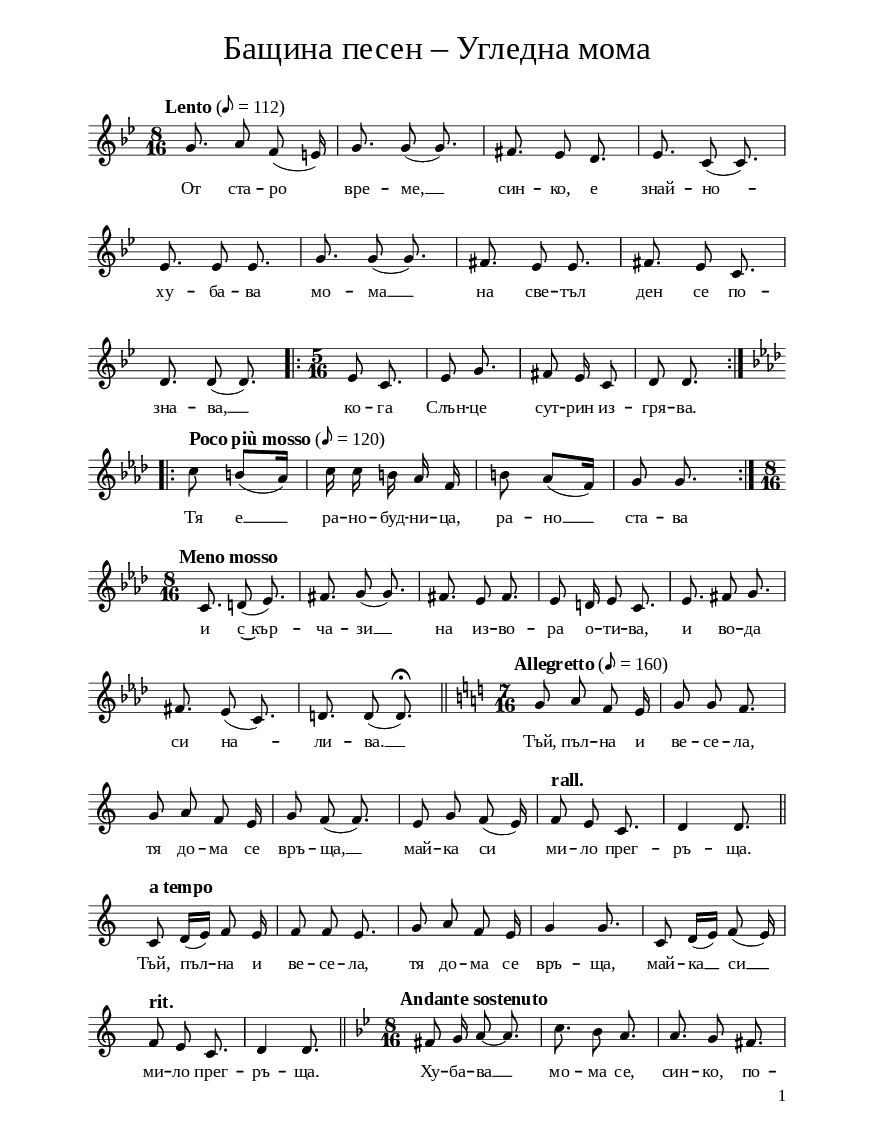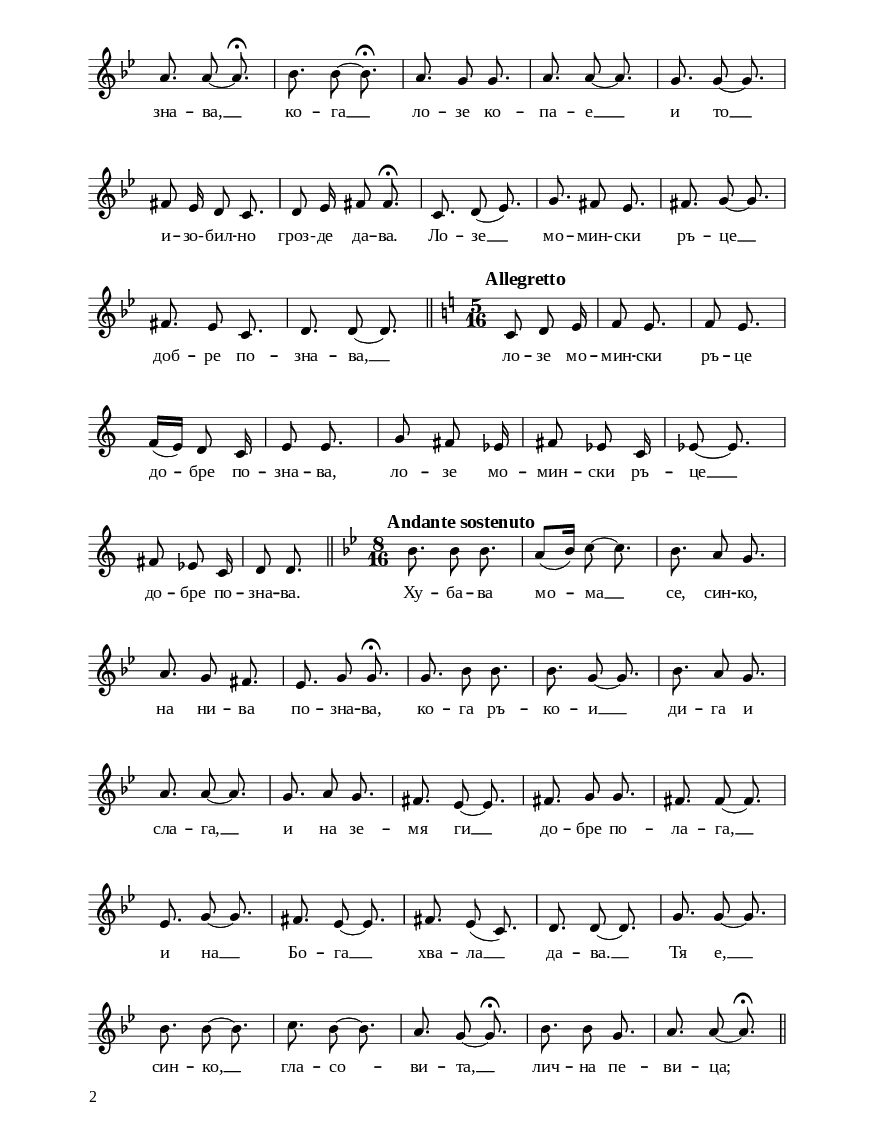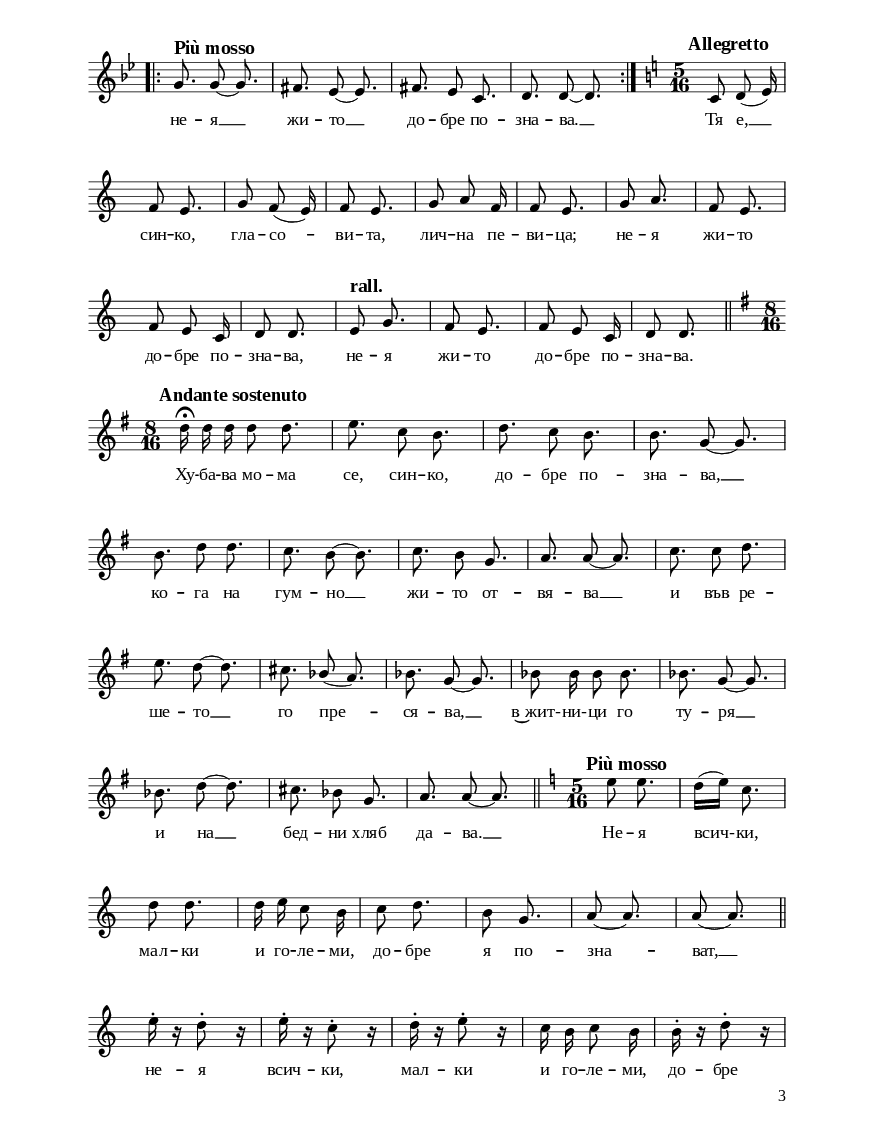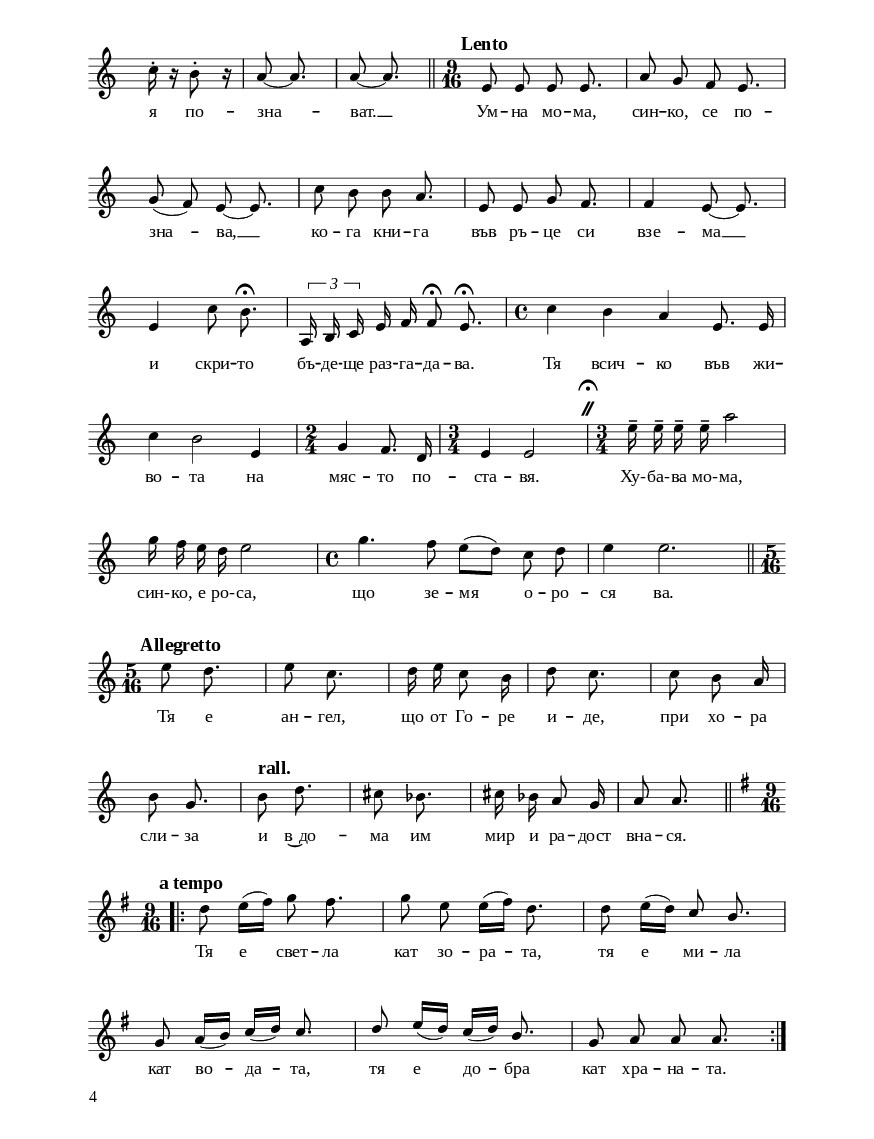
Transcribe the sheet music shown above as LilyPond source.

\version "2.24.4"

% include paper part and global functions
\include "include/globals.ily"
\bookpart {
  \label #'ref138
  \tocItem \markup "Бащина песен – Угледна мома"
  \paper {
    print-all-headers = ##t
    print-page-number = ##t
    print-first-page-number = ##t

    % put page numbers on the bottom
    oddHeaderMarkup = \markup ""
    evenHeaderMarkup = \markup ""
    oddFooterMarkup = \markup
    \fill-line {
      ""
      \if \should-print-page-number \fromproperty #'page:page-number-string
    }
    evenFooterMarkup = \markup
    \fill-line {
      \if \should-print-page-number \fromproperty #'page:page-number-string
      ""
    }

    left-margin = 1.5\cm
    right-margin = 1.5\cm
    top-margin = 1.6\cm
    bottom-margin = 1.2\cm
    ragged-bottom = ##t % do not spread the staves to fill the whole vertical space

    % change distance between staves
    system-system-spacing =
    #'((basic-distance . 11.5)
       (minimum-distance . 6)
       (padding . 1)
       (stretchability . 12))
  }
  \score {
    \layout {
      indent = 0.0\cm % remove first line indentation
      ragged-last = ##f % do spread last line to fill the whole space
      \override Staff.BarLine.thick-thickness = #4 %make the end and repeat bars thiner
      \override Score.VoltaBracket.font-size = #-1.7 % make the repeat number fontsize smaller
      

      \context {
        \Score
        \omit BarNumber %remove bar numbers
        \override KeySignature.X-offset = #-1.2 % decrease keysigniture offset
        \override TimeSignature.X-offset = #-1.8 % decrease time signiture offset
        \override MetronomeMark.font-size = #1.5 % increase the tempo fontsize
        \override TupletNumber.font-size = #0.4 % increase the triol number

      } % context

      \context {
        % change staff size
        \Staff
        fontSize = #+0 % affects notes size only
        \override StaffSymbol.staff-space = #(magstep -3)
        \override StaffSymbol.thickness = #0.5
        \override BarLine.hair-thickness = #1
        %\override StaffSymbol.ledger-line-thickness = #'(0 . 0)
      }

      \context {
        % adjust space between staff and lyrics and between the two lyric lines
        \Lyrics
        \override VerticalAxisGroup.nonstaff-relatedstaff-spacing = #'((padding . 1))
        \override VerticalAxisGroup.nonstaff-nonstaff-spacing = #'((minimum-distance . 2))
        includeGraceNotes = ##t
      }
    } % layout

    \new Voice  \relative c' {
      \clef treble
      \key g \minor
      \time 8/16
      \tempoFunc "Lento" 8 "112"
      \autoBeamOff
      g'8. a8 f(e16) |
      g8. g8(g8.) |
      fis8. ees8 d8. |
      ees8. c8(c8.) | \break

      ees8. ees8 ees8. |
      g8. g8(g8.)  |
      fis8. ees8 ees8.  |
      fis8. ees8 c8.  | \break

      d8. d8(d8.)  |
      \bar ".|:" \time 5/16 ees8 c8.  |
      ees8 g8. |
      fis8 ees16 c8  |
      d8 d8. | \bar ":|.:" \break

      \tempoFunc "Poco più mosso" 8 "120"
      \key f \minor
      c'8 b8[(aes16)] |  |
      c16 c b aes f |  |
      b8 aes([f16])  |
      g8 g8. | \bar ":|."

      \time 8/16 \break
      \tempo "Meno mosso" c,8. d8(ees8.) |
      fis8. g8 (g8.) |
      fis8. ees8 fis8. |
      ees8 d16 ees8 c8. |
      ees8. fis8 g8. | \break

      fis8.ees8(c8.) |
      d8. d8(d8.\fermata) | \bar "||"
      \time 7/16
      \key c \major
      \tempoFunc "Allegretto" 8 "160"
      g8 a f e16 |
      g8 g f8. | \break

      g8 a f e16 |
      g8 f(f8.) |
      e8 g f(e16) |
      \tempo "rall." f8 e c8. |
      d4 d8. | \bar "||" \break

      \tempo "a tempo"
      c8 d16[(e)] f8 e16 |
      f8 f e8. |
      g8 a f e16 |
      g4 g8. |
      c,8 d16[(e)] f8(e16) | \break

      \tempo "rit."
      f8 e c8. |
      d4 d8. | \bar "||"
      \key g \minor
      \time 8/16
      \tempo "Andante sostenuto"
      fis8 g16 a8~ a8. |
      c8. bes8 a8. |
      a8. g8 fis8. | \break

      a8. a8~ a8.\fermata |
      bes8. bes8~ bes8.\fermata |
      a8. g8 g8. |
      a8. a8~ a8. |
      g8. g8~ g8. | \break

      fis8 ees16 d8 c8. |
      d8 ees16 fis8 fis8.\fermata |
      c8. d8(ees8.) |
      g8. fis8 ees8. |
      fis8. g8~ g8. | \break

      fis8. ees8 c8. |
      d8. d8~ d8. | \bar "||"
      \key c \major
      \time 5/16
      \tempo "Allegretto"
      c8 d e 16 |
      f8 e8. |
      f8 e8. | \break

      f16[(e)] d8 c16 |
      e8 e8.|
      g8 fis ees16 |
      fis8 ees8 c16 |
      ees8~ ees8. | \break

      fis8 ees8 c16 |
      d8 d8. | \bar "||"
      \key g \minor
      \time 8/16
      \tempo "Andante sostenuto"
      bes'8. bes8 bes8. |
      a8[(bes16)] c8~ c8. |
      bes8. a8 g8. | \break
      a8. g8 fis8. |
      ees8. g8 g8.\fermata |
      g8. bes8 bes8. |
      bes8. g8~ g8. |
      bes8. a8 g8. | \break

      a8. a8~ a8. |
      g8. a8 g8. |
      fis8. ees8~ ees8. |
      fis8. g8 g8. |
      fis8. fis8~ fis8. | \break

      ees8. g8~ g8. |
      fis8. ees8~ ees8. |
      fis8. ees8(c8.) |
      d8. d8~ d8. |
      g8. g8~ g8. | \break

      bes8. bes8~ bes8. |
      c8. bes8~ bes8. |
      a8. g8~ g8.\fermata |
      bes8. bes8 g8. |
      a8. a8~ a8.\fermata | \break

      \bar ".|:-||"  \tempo "Più mosso"
      g8. g8~ g8. |
      fis8. ees8~ ees8. |
      fis8. ees8 c8. |
      d8. d8~ d8. | \bar ":|."

      \key c \major
      \time 5/16
      \tempo "Allegretto"
      c8 d(e16) | \break

      f8 e8. |
      g8 f8(e16) |
      f8 e8. |
      g8 a f16 |
      f8 e8. |
      g8 a8. |
      f8 e8. | \break

      f8 e c16 |
      d8 d8. |
      \tempo "rall."
      e8 g8. |
      f8 e8. |
      f8 e c16 |
      d8 d8. | \bar "||"
      \time 8/16
      \key g \major
      \break

      \tempo "Andante sostenuto"
      d'16\fermata d d d8 d8. |
      e8. c8 b8. |
      d8. c8 b8. |
      b8. g8~ g8. \break

      b8. d8 d8. |
      c8. b8~ b8. |
      c8. b8 g8. |
      a8. a8~ a8. |
      c8. c8 d8. | \break

      e8. d8~ d8. |
      cis8. \stemUp bes8(a8.) \stemNeutral |
      bes8. g8~ g8. |
      bes8 bes16 bes8 bes8. |
      bes8. g8~ g8. | \break
      bes8. d8~ d8. |
      cis8. bes8 g8. |
      a8. a8~ a8. |  \bar "||"
      \key c \major
      \time 5/16
      \tempo "Più mosso" e'8 e8. |
      d16[(e)] c8. | \break
      d8 d8. |
      d16 e c8  b16 |
      c8 d8. |
      b8 g8. |
      a8~ a8. |
      a8~ a8. | \bar "||" \break

      e'16\staccato r16 d8\staccato r16 |
      e16\staccato r16 c8\staccato r16 |
      d16\staccato r16 e8\staccato r16 |
      c16 b c8 b16 |
      b16\staccato r16 d8\staccato r16 | \break

      c16\staccato r16 b8\staccato r16 |
      a8~ a8. |
      a8~ a8. |  \bar "||"
      \key a \minor
      \time 9/16
      \tempo "Lento" e8 e e e8. |
      a8 g f e8. | \break

      g8(f) e8~ e8. |
      c'8 b b a8. |
      e8 e g f8. |
      f4 e8~ e8. | \break

      e4 c'8 b8.\fermata |
      \tuplet 3/2 { a,16 b c } e f f8\fermata e8.\fermata |
      \time 4/4 c'4 b a e8. e16  \break |

      c'4 b2 e,4 |
      \time 2/4 g4 f8. d16 |
      \time 3/4 e4   e2 \mark\markup{ \column { \hspace #0 \center-align \normalsize \musicglyph #"scripts.ufermata"  \center-align \normalsize \musicglyph #"scripts.caesura.straight" }}
      |
      \bar "|"
      \time 3/4  | % 149

      e'16 --e16 --e16 --
      e16 --a2   \break | % 151
      g16 f16 e16 d16
      e2 | % 152

      \time 4/4  | % 152
      g4.f8 e8 ( [d8 ] )
      c8 d8  | % 153
      e4 e2. \bar "||" \break
      \tempo "Allegretto"
      \time 5/16  | % 154
      e8 d8. | % 155
      e8 c8. | % 156
      d16 e16  c8 b16 |% 158
      d8 c8. | c8 b8 a16 | \break
      b8  g8. |
      \tempo"rall."b8 d8. | % 161
      cis8 bes8. | % 162
      cis16 bes16  a8  g16 | % 163
      a8  a8. \bar "||"

      \break \repeat volta 1 {
        | % 164
        \bar ".|:-||"  \key g \major \time 9/16 | % 164
        \tempo"a tempo" d8 e16 ( [
        fis16 ) ] g8 fis8. | % 165
        g8 e8 e16 ( [ \stemDown
        fis16 ) ]d8. | % 166
        d8 e16 ( [d16 ) ] \stemUp
        c8 b8. \break | % 167
        g8 a16 ( [  b16 ) ]c16 (
        [d16 ) ]c8. | % 168
        d8 e16 ( [d16 ) ] \stemUp
        c16 ( [d16 ) ]b8. | % 169
        g8  a8  a8  a8. \bar ":|."
      }


    }

    \addlyrics {
      От ста -- ро вре -- ме, __ син -- ко, е знай -- но --
      ху -- ба -- ва мо -- ма __ на све -- тъл ден се по --
      зна -- ва, __ ко -- га Слън -- це сут -- рин из -- гря -- ва.
      Тя е __ ра -- но -- буд -- ни -- ца, ра -- но __ ста -- ва
      и с~кър -- ча -- зи __ на из -- во -- ра о -- ти -- ва, и во -- да
      си на -- ли -- ва. __ Тъй, пъл -- на и ве -- се -- ла,
      тя до -- ма се връ -- ща, __ май -- ка си ми -- ло прег -- ръ -- ща.
      Тъй, пъл -- на и ве -- се -- ла,  тя до -- ма се връ -- ща, май -- ка __ си __
      ми -- ло прег -- ръ -- ща. Ху -- ба -- ва __ мо -- ма се, син -- ко, по --
      зна -- ва, __ ко -- га __ ло -- зе ко -- па -- е __ и то __
      и -- "зо-" -- бил -- но "гроз-" -- де да -- ва. Ло -- зе __ мо -- "мин-" -- ски ръ -- це __
      доб -- ре по -- зна -- ва, __ ло -- зе мо -- мин -- ски ръ -- це
      до -- бре по -- зна -- ва, ло -- зе мо -- мин -- ски ръ -- це __
      до -- бре по -- зна -- ва. Ху -- ба -- ва мо -- ма __ се, син -- ко,
      на ни -- ва по -- зна -- ва, ко -- га ръ -- ко -- и __ ди -- га и
      сла -- га, __ и на  зе -- мя ги __ до -- бре по -- ла -- га, __
      и на __ Бо -- га __  хва -- ла __ да -- ва. __ Тя е, __
      син -- ко, __ гла -- со -- ви -- та, __  лич -- на пе -- ви -- ца;
      не -- я __ жи -- то __ до -- бре по -- зна -- ва. __ Тя е, __
      син -- ко, гла -- со -- ви -- та, лич -- на пе -- ви -- ца; не -- я жи -- то
      до -- бре по -- зна -- ва, не -- я жи -- то до -- бре по -- зна -- ва.
      Ху -- ба -- ва мо -- ма се, син -- ко, до -- бре по -- зна -- ва, __
      ко -- га на гум -- но __  жи -- то от -- вя -- ва __ и във ре --
      ше -- то __ го пре -- ся -- ва, __ "в~жит-" -- "ни-" -- ци го ту -- ря __
      и на __  бед -- ни хляб да -- ва. __ Не -- я "всич-" -- ки,
      мал -- ки и го -- ле -- ми, до -- бре я по -- зна -- ват, __
      не -- я всич -- ки, мал -- ки и го -- ле -- ми, до -- бре
      я по -- зна -- ват. __ Ум -- на мо -- ма, син -- ко, се по --
      зна -- ва, __ ко -- га кни -- га във ръ -- це си взе -- ма __
      и скри -- то бъ -- де -- ще раз -- га -- да -- ва. Тя всич -- ко във жи --
      во -- та на мяс -- то по -- ста -- вя. "Ху-" -- "ба-" -- ва "мо-" -- ма,
      "син-" -- ко, е "ро-" -- са, що зе -- мя о -- ро -- ся ва.
      Тя е ан -- гел, що от Го -- ре и -- де, при хо -- ра
      сли -- за  и в~до -- ма им мир и ра -- дост вна -- ся.
      Тя е свет -- ла кат зо -- ра -- та, тя е ми -- ла
      кат во -- да -- та, тя е до -- бра кат хра -- на -- та.
    }

    \header {
      title = \titleFunc #'ref_desc_5 "Бащина песен – Угледна мома" "Baština pesen – Ugledna moma"
    }

    \midi{}

  } % score

} % bookpart
